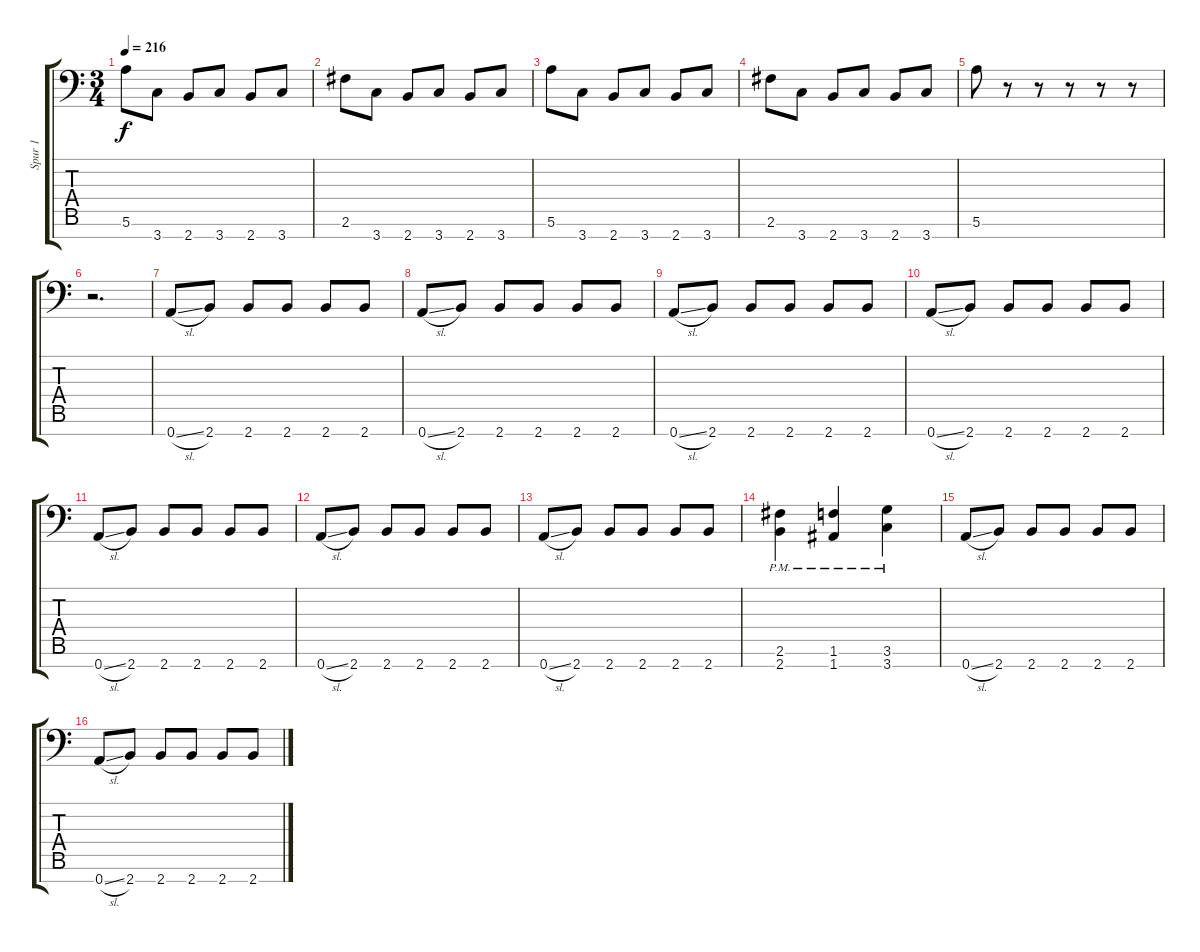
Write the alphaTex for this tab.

\track ("Spur 1" "Spur 1") {instrument distortionguitar}
\staff {score tabs}
\tuning (E4 B3 G3 D3 A2 E2 A1) {hide}
\ts (3 4)
\tempo 216
\clef f4
\ks c
5.6.8{dy f} 3.7.8 2.7.8 3.7.8 2.7.8 3.7.8 |
2.6.8 3.7.8 2.7.8 3.7.8 2.7.8 3.7.8 |
5.6.8 3.7.8 2.7.8 3.7.8 2.7.8 3.7.8 |
2.6.8 3.7.8 2.7.8 3.7.8 2.7.8 3.7.8 |
5.6.8 r.8 r.8 r.8 r.8 r.8 |
r.2{d} |
0.7{sl}.8 2.7.8 2.7.8 2.7.8 2.7.8 2.7.8 |
0.7{sl}.8 2.7.8 2.7.8 2.7.8 2.7.8 2.7.8 |
0.7{sl}.8 2.7.8 2.7.8 2.7.8 2.7.8 2.7.8 |
0.7{sl}.8 2.7.8 2.7.8 2.7.8 2.7.8 2.7.8 |
0.7{sl}.8 2.7.8 2.7.8 2.7.8 2.7.8 2.7.8 |
0.7{sl}.8 2.7.8 2.7.8 2.7.8 2.7.8 2.7.8 |
0.7{sl}.8 2.7.8 2.7.8 2.7.8 2.7.8 2.7.8 |
(2.6{pm} 2.7{pm}).4 (1.6{pm} 1.7{pm}).4 (3.6{pm} 3.7{pm}).4 |
0.7{sl}.8 2.7.8 2.7.8 2.7.8 2.7.8 2.7.8 |
0.7{sl}.8 2.7.8 2.7.8 2.7.8 2.7.8 2.7.8
